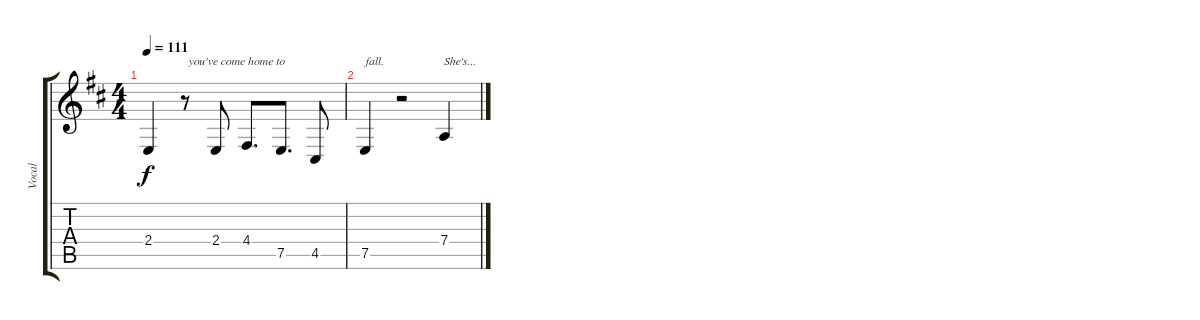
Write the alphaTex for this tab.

\track ("Vocal" "Vocal") {instrument flute}
\staff {score tabs}
\tuning (E4 B3 G3 D3 A2 E2) {hide}
\ts (4 4)
\tempo 111
\clef g2
\ks d
2.4{t}.4{dy f} r.8{txt " you've come home to"} 2.4.8 4.4.8{d} 7.5.8{d} 4.5.8 |
7.5.4{txt "fall."} r.2 7.4.4{txt "She's..."}
